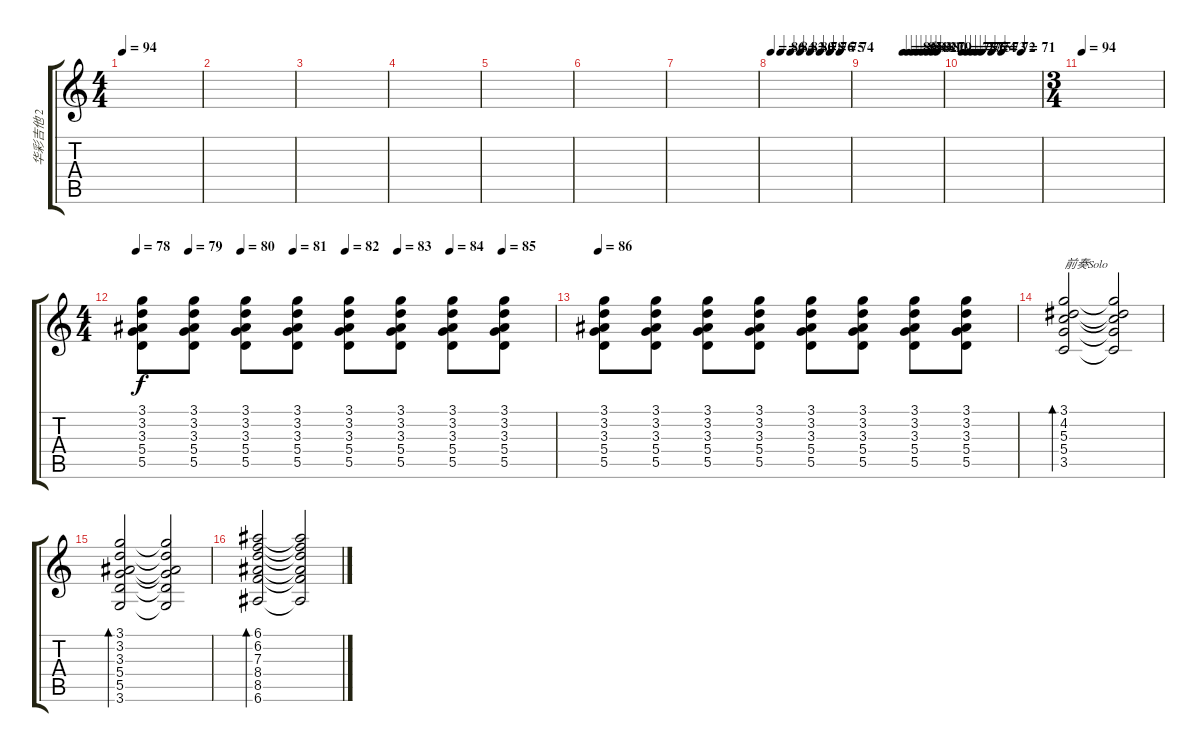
\track ("华彩吉他 2" "华彩吉他 2") {instrument overdrivenguitar}
\staff {score tabs}
\tuning (E4 B3 G3 D3 A2 E2) {hide}
\ts (4 4)
\tempo 94
\tempo 73
\tempo 94
\clef g2
\ks c
|
|
|
|
|
|
|
\tempo 86
\tempo (84 0.125)
\tempo (82 0.25)
\tempo (80 0.375)
\tempo (78 0.5)
\tempo (76 0.625)
\tempo (75 0.75)
\tempo (74 0.875)
|
\tempo (86 0.5)
\tempo (85 0.5625)
\tempo (84 0.625)
\tempo (83 0.6875)
\tempo (82 0.75)
\tempo (81 0.8125)
\tempo (80 0.875)
\tempo (79 0.9375)
|
\tempo 78
\tempo (77 0.0625)
\tempo (76 0.125)
\tempo (75 0.1875)
\tempo (74 0.25)
\tempo (73 0.375)
\tempo (72 0.5)
\tempo (71 0.75)
|
\ts (3 4)
\tempo 94
|
\ts (4 4)
\tempo 78
\tempo (79 0.125)
\tempo (80 0.25)
\tempo (81 0.375)
\tempo (82 0.5)
\tempo (83 0.625)
\tempo (84 0.75)
\tempo (85 0.875)
(3.1 3.2 3.3 5.4 5.5).8{instrument electricguitarclean} (3.1 3.2 3.3 5.4 5.5).8 (3.1 3.2 3.3 5.4 5.5).8 (3.1 3.2 3.3 5.4 5.5).8 (3.1 3.2 3.3 5.4 5.5).8 (3.1 3.2 3.3 5.4 5.5).8 (3.1 3.2 3.3 5.4 5.5).8 (3.1 3.2 3.3 5.4 5.5).8 |
\tempo 86
(3.1 3.2 3.3 5.4 5.5).8 (3.1 3.2 3.3 5.4 5.5).8 (3.1 3.2 3.3 5.4 5.5).8 (3.1 3.2 3.3 5.4 5.5).8 (3.1 3.2 3.3 5.4 5.5).8 (3.1 3.2 3.3 5.4 5.5).8 (3.1 3.2 3.3 5.4 5.5).8 (3.1 3.2 3.3 5.4 5.5).8 |
(3.1 4.2 5.3 5.4 3.5).2{bd 120 txt "前奏Solo" dy f} (3.1{t} 4.2{t} 5.3{t} 5.4{t} 3.5{t}).2 |
(3.1 3.2 3.3 5.4 5.5 3.6).2{bd 120} (3.1{t} 3.2{t} 3.3{t} 5.4{t} 5.5{t} 3.6{t}).2 |
(6.1 6.2 7.3 8.4 8.5 6.6).2{bd 120} (6.1{t} 6.2{t} 7.3{t} 8.4{t} 8.5{t} 6.6{t}).2
